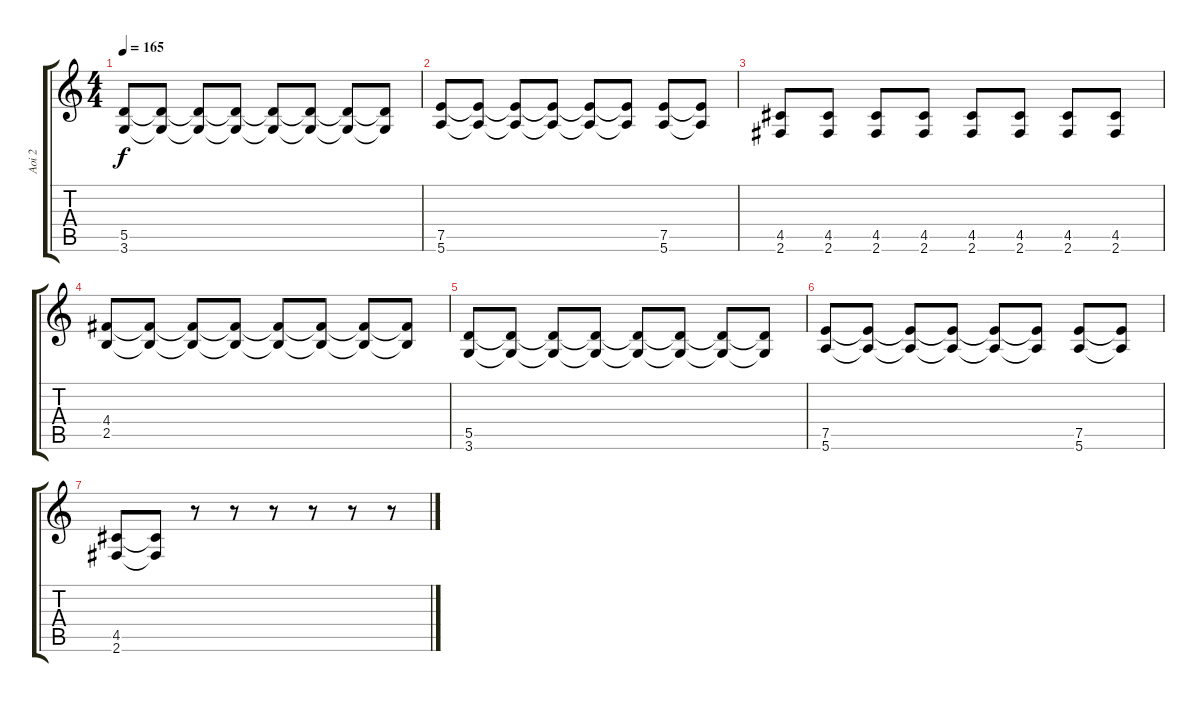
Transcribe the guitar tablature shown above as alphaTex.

\track ("Aoi 2" "Aoi 2") {instrument distortionguitar}
\staff {score tabs}
\tuning (E4 B3 G3 D3 A2 E2) {hide}
\ts (4 4)
\tempo 165
\clef g2
\ks c
(5.5 3.6).8{dy f} (5.5{t} 3.6{t}).8 (5.5{t} 3.6{t}).8 (5.5{t} 3.6{t}).8 (5.5{t} 3.6{t}).8 (5.5{t} 3.6{t}).8 (5.5{t} 3.6{t}).8 (5.5{t} 3.6{t}).8 |
(7.5 5.6).8 (7.5{t} 5.6{t}).8 (7.5{t} 5.6{t}).8 (7.5{t} 5.6{t}).8 (7.5{t} 5.6{t}).8 (7.5{t} 5.6{t}).8 (7.5 5.6).8 (7.5{t} 5.6{t}).8 |
(4.5 2.6).8 (4.5 2.6).8 (4.5 2.6).8 (4.5 2.6).8 (4.5 2.6).8 (4.5 2.6).8 (4.5 2.6).8 (4.5 2.6).8 |
(4.4 2.5).8 (4.4{t} 2.5{t}).8 (4.4{t} 2.5{t}).8 (4.4{t} 2.5{t}).8 (4.4{t} 2.5{t}).8 (4.4{t} 2.5{t}).8 (4.4{t} 2.5{t}).8 (4.4{t} 2.5{t}).8 |
(5.5 3.6).8 (5.5{t} 3.6{t}).8 (5.5{t} 3.6{t}).8 (5.5{t} 3.6{t}).8 (5.5{t} 3.6{t}).8 (5.5{t} 3.6{t}).8 (5.5{t} 3.6{t}).8 (5.5{t} 3.6{t}).8 |
(7.5 5.6).8 (7.5{t} 5.6{t}).8 (7.5{t} 5.6{t}).8 (7.5{t} 5.6{t}).8 (7.5{t} 5.6{t}).8 (7.5{t} 5.6{t}).8 (7.5 5.6).8 (7.5{t} 5.6{t}).8 |
(4.5 2.6).8 (4.5{t} 2.6{t}).8 r.8 r.8 r.8 r.8 r.8 r.8
